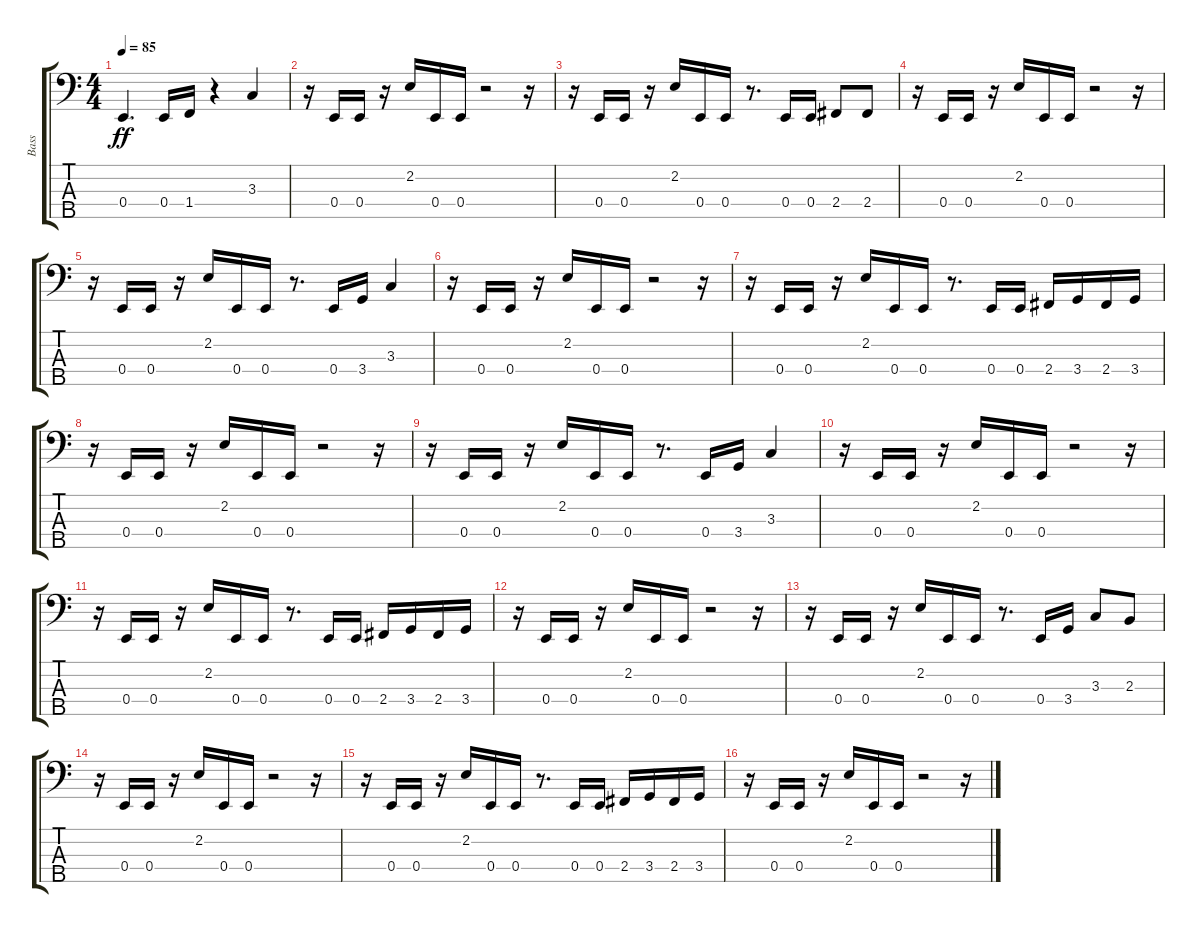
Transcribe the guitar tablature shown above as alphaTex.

\track ("Bass" "Bass") {instrument electricbasspick}
\staff {score tabs}
\tuning (G2 D2 A1 E1 B0) {hide}
\ts (4 4)
\tempo 85
\clef f4
\ks c
0.4.4{d dy ff} 0.4.16 1.4.16 r.4 3.3.4 |
r.16 0.4.16 0.4.16 r.16 2.2.16 0.4.16 0.4.16 r.2 r.16 |
r.16 0.4.16 0.4.16 r.16 2.2.16 0.4.16 0.4.16 r.8{d} 0.4.16 0.4.16 2.4.8 2.4.8 |
r.16 0.4.16 0.4.16 r.16 2.2.16 0.4.16 0.4.16 r.2 r.16 |
r.16 0.4.16 0.4.16 r.16 2.2.16 0.4.16 0.4.16 r.8{d} 0.4.16 3.4.16 3.3.4 |
r.16 0.4.16 0.4.16 r.16 2.2.16 0.4.16 0.4.16 r.2 r.16 |
r.16 0.4.16 0.4.16 r.16 2.2.16 0.4.16 0.4.16 r.8{d} 0.4.16 0.4.16 2.4.16 3.4.16 2.4.16 3.4.16 |
r.16 0.4.16 0.4.16 r.16 2.2.16 0.4.16 0.4.16 r.2 r.16 |
r.16 0.4.16 0.4.16 r.16 2.2.16 0.4.16 0.4.16 r.8{d} 0.4.16 3.4.16 3.3.4 |
r.16 0.4.16 0.4.16 r.16 2.2.16 0.4.16 0.4.16 r.2 r.16 |
r.16 0.4.16 0.4.16 r.16 2.2.16 0.4.16 0.4.16 r.8{d} 0.4.16 0.4.16 2.4.16 3.4.16 2.4.16 3.4.16 |
r.16 0.4.16 0.4.16 r.16 2.2.16 0.4.16 0.4.16 r.2 r.16 |
r.16 0.4.16 0.4.16 r.16 2.2.16 0.4.16 0.4.16 r.8{d} 0.4.16 3.4.16 3.3.8 2.3.8 |
r.16 0.4.16 0.4.16 r.16 2.2.16 0.4.16 0.4.16 r.2 r.16 |
r.16 0.4.16 0.4.16 r.16 2.2.16 0.4.16 0.4.16 r.8{d} 0.4.16 0.4.16 2.4.16 3.4.16 2.4.16 3.4.16 |
r.16 0.4.16 0.4.16 r.16 2.2.16 0.4.16 0.4.16 r.2 r.16
